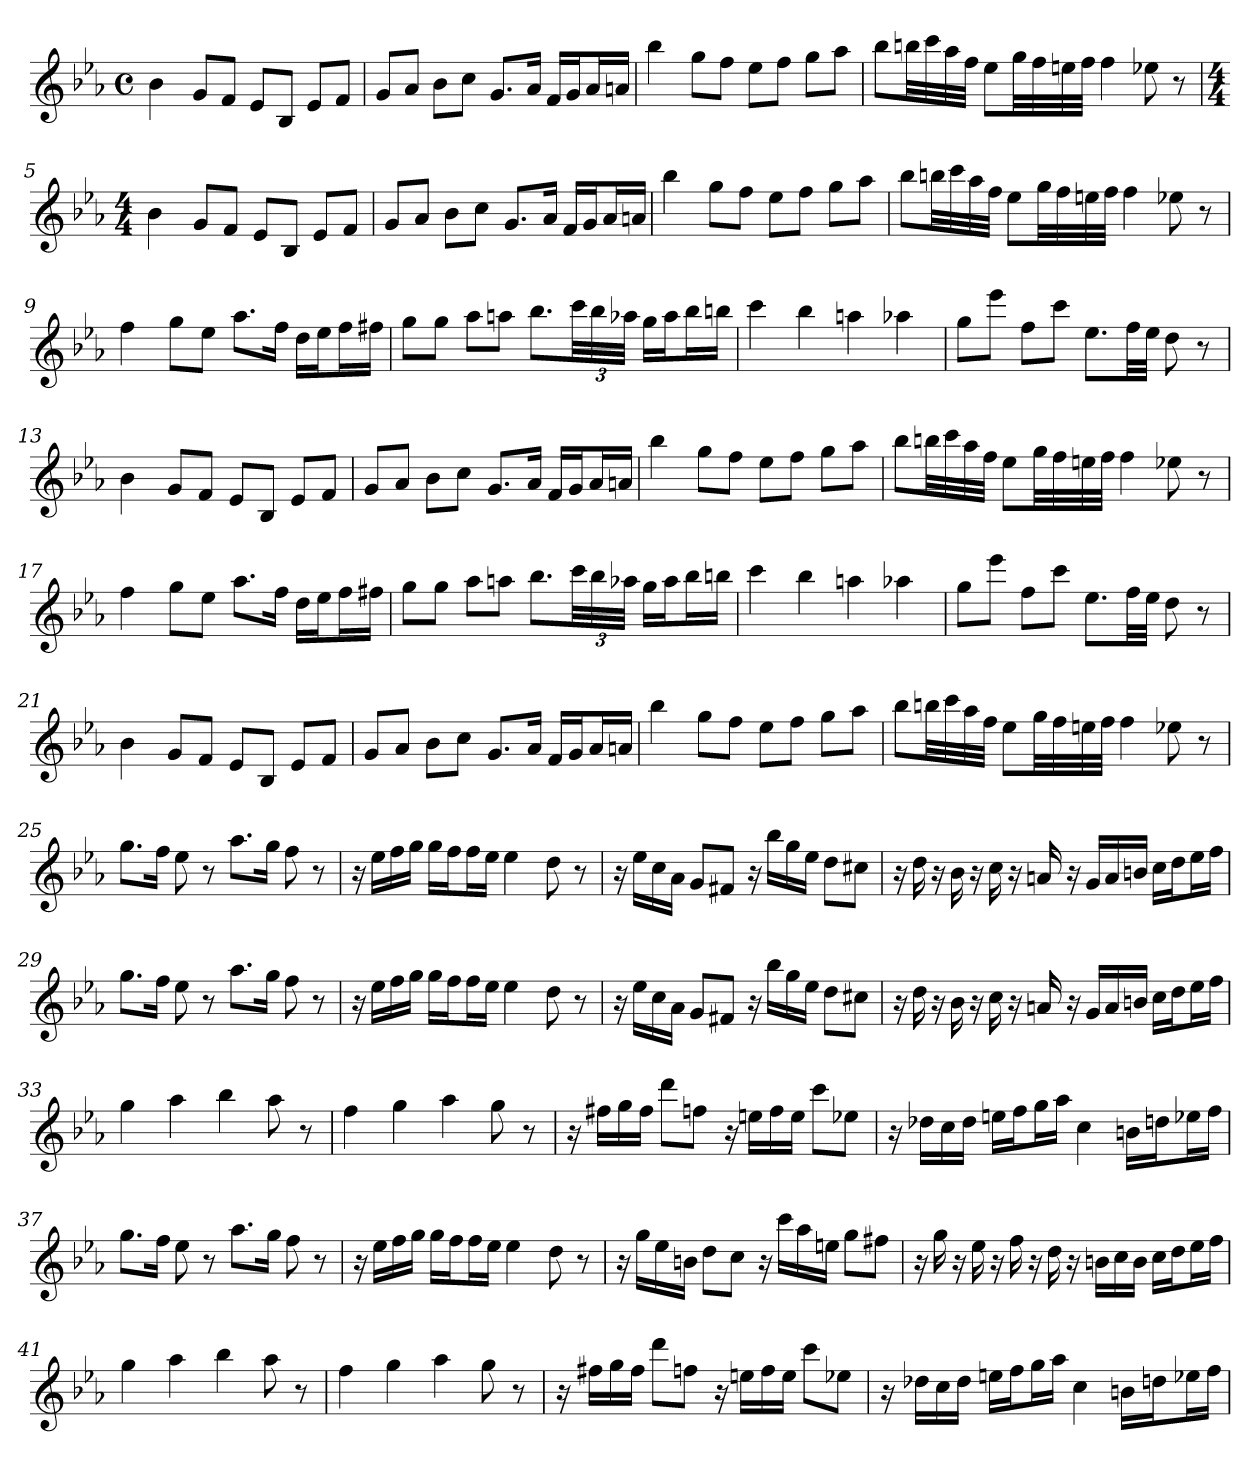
**kern
*part1
*staff1
*clefG2
*k[b-e-a-]
*E-:
*M4/4
*met(c)
*MM60
=1
4b-
8g/L
8f/J
8e-/L
8B-/J
8e-/L
8f/J
=2
8g/L
8a-/J
8b-\L
8cc\J
8.g/L
16a-/Jk
16f/LL
16g/J
16a-/L
16an/JJ
=3
4bb-
8gg\L
8ff\J
8ee-\L
8ff\J
8gg\L
8aa-\J
=4
8bb-\L
32bbn\LL
32ccc\
32aa-\
32ff\JJJ
8ee-\L
32gg\LL
32ff\
32een\
32ff\JJJ
4ff
8ee-X
8r
=5
*M4/4
4b-
8g/L
8f/J
8e-/L
8B-/J
8e-/L
8f/J
=6
8g/L
8a-/J
8b-\L
8cc\J
8.g/L
16a-/Jk
16f/LL
16g/J
16a-/L
16an/JJ
=7
4bb-
8gg\L
8ff\J
8ee-\L
8ff\J
8gg\L
8aa-\J
=8
8bb-\L
32bbn\LL
32ccc\
32aa-\
32ff\JJJ
8ee-\L
32gg\LL
32ff\
32een\
32ff\JJJ
4ff
8ee-X
8r
=9
4ff
8gg\L
8ee-\J
8.aa-\L
16ff\Jk
16dd\LL
16ee-\J
16ff\L
16ff#X\JJ
=10
8gg\L
8gg\J
8aa-\L
8aan\J
8.bb-\L
48ccc\LL
48bb-\
48aa-X\JJJ
16gg\LL
16aa-\J
16bb-\L
16bbn\JJ
=11
4ccc
4bb-
4aan
4aa-X
=12
8gg\L
8eee-\J
8ff\L
8ccc\J
8.ee-\L
32ff\LL
32ee-\JJJ
8dd
8r
=13
4b-
8g/L
8f/J
8e-/L
8B-/J
8e-/L
8f/J
=14
8g/L
8a-/J
8b-\L
8cc\J
8.g/L
16a-/Jk
16f/LL
16g/J
16a-/L
16an/JJ
=15
4bb-
8gg\L
8ff\J
8ee-\L
8ff\J
8gg\L
8aa-\J
=16
8bb-\L
32bbn\LL
32ccc\
32aa-\
32ff\JJJ
8ee-\L
32gg\LL
32ff\
32een\
32ff\JJJ
4ff
8ee-X
8r
=17
4ff
8gg\L
8ee-\J
8.aa-\L
16ff\Jk
16dd\LL
16ee-\J
16ff\L
16ff#X\JJ
=18
8gg\L
8gg\J
8aa-\L
8aan\J
8.bb-\L
48ccc\LL
48bb-\
48aa-X\JJJ
16gg\LL
16aa-\J
16bb-\L
16bbn\JJ
=19
4ccc
4bb-
4aan
4aa-X
=20
8gg\L
8eee-\J
8ff\L
8ccc\J
8.ee-\L
32ff\LL
32ee-\JJJ
8dd
8r
=21
4b-
8g/L
8f/J
8e-/L
8B-/J
8e-/L
8f/J
=22
8g/L
8a-/J
8b-\L
8cc\J
8.g/L
16a-/Jk
16f/LL
16g/J
16a-/L
16an/JJ
=23
4bb-
8gg\L
8ff\J
8ee-\L
8ff\J
8gg\L
8aa-\J
=24
8bb-\L
32bbn\LL
32ccc\
32aa-\
32ff\JJJ
8ee-\L
32gg\LL
32ff\
32een\
32ff\JJJ
4ff
8ee-X
8r
=25
8.gg\L
16ff\Jk
8ee-
8r
8.aa-\L
16gg\Jk
8ff
8r
=26
16r
16ee-\LL
16ff\
16gg\JJ
16gg\LL
16ff\J
16ff\L
16ee-\JJ
4ee-
8dd
8r
=27
16r
16ee-\LL
16cc\
16a-\JJ
8g/L
8f#X/J
16r
16bb-\LL
16gg\
16ee-\JJ
8dd\L
8cc#X\J
=28
16r
16dd
16r
16b-
16r
16cc
16r
16an
16r
16g/LL
16a/
16bn/JJ
16cc\LL
16dd\J
16ee-\L
16ff\JJ
=29
8.gg\L
16ff\Jk
8ee-
8r
8.aa-\L
16gg\Jk
8ff
8r
=30
16r
16ee-\LL
16ff\
16gg\JJ
16gg\LL
16ff\J
16ff\L
16ee-\JJ
4ee-
8dd
8r
=31
16r
16ee-\LL
16cc\
16a-\JJ
8g/L
8f#X/J
16r
16bb-\LL
16gg\
16ee-\JJ
8dd\L
8cc#X\J
=32
16r
16dd
16r
16b-
16r
16cc
16r
16an
16r
16g/LL
16a/
16bn/JJ
16cc\LL
16dd\J
16ee-\L
16ff\JJ
=33
4gg
4aa-
4bb-
8aa-
8r
=34
4ff
4gg
4aa-
8gg
8r
=35
16r
16ff#X\LL
16gg\
16ff#\JJ
8ddd\L
8ffn\J
16r
16een\LL
16ff\
16ee\JJ
8ccc\L
8ee-X\J
=36
16r
16dd-X\LL
16cc\
16dd-\JJ
16een\LL
16ff\J
16gg\L
16aa-\JJ
4cc
16bn\LL
16ddn\J
16ee-X\L
16ff\JJ
=37
8.gg\L
16ff\Jk
8ee-
8r
8.aa-\L
16gg\Jk
8ff
8r
=38
16r
16ee-\LL
16ff\
16gg\JJ
16gg\LL
16ff\J
16ff\L
16ee-\JJ
4ee-
8dd
8r
=39
16r
16gg\LL
16ee-\
16bn\JJ
8dd\L
8cc\J
16r
16ccc\LL
16aa-\
16een\JJ
8gg\L
8ff#X\J
=40
16r
16gg
16r
16ee-
16r
16ff
16r
16dd
16r
16bn\LL
16cc\
16b\JJ
16cc\LL
16dd\J
16ee-\L
16ff\JJ
=41
4gg
4aa-
4bb-
8aa-
8r
=42
4ff
4gg
4aa-
8gg
8r
=43
16r
16ff#X\LL
16gg\
16ff#\JJ
8ddd\L
8ffn\J
16r
16een\LL
16ff\
16ee\JJ
8ccc\L
8ee-X\J
=44
16r
16dd-X\LL
16cc\
16dd-\JJ
16een\LL
16ff\J
16gg\L
16aa-\JJ
4cc
16bn\LL
16ddn\J
16ee-X\L
16ff\JJ
=
*-
